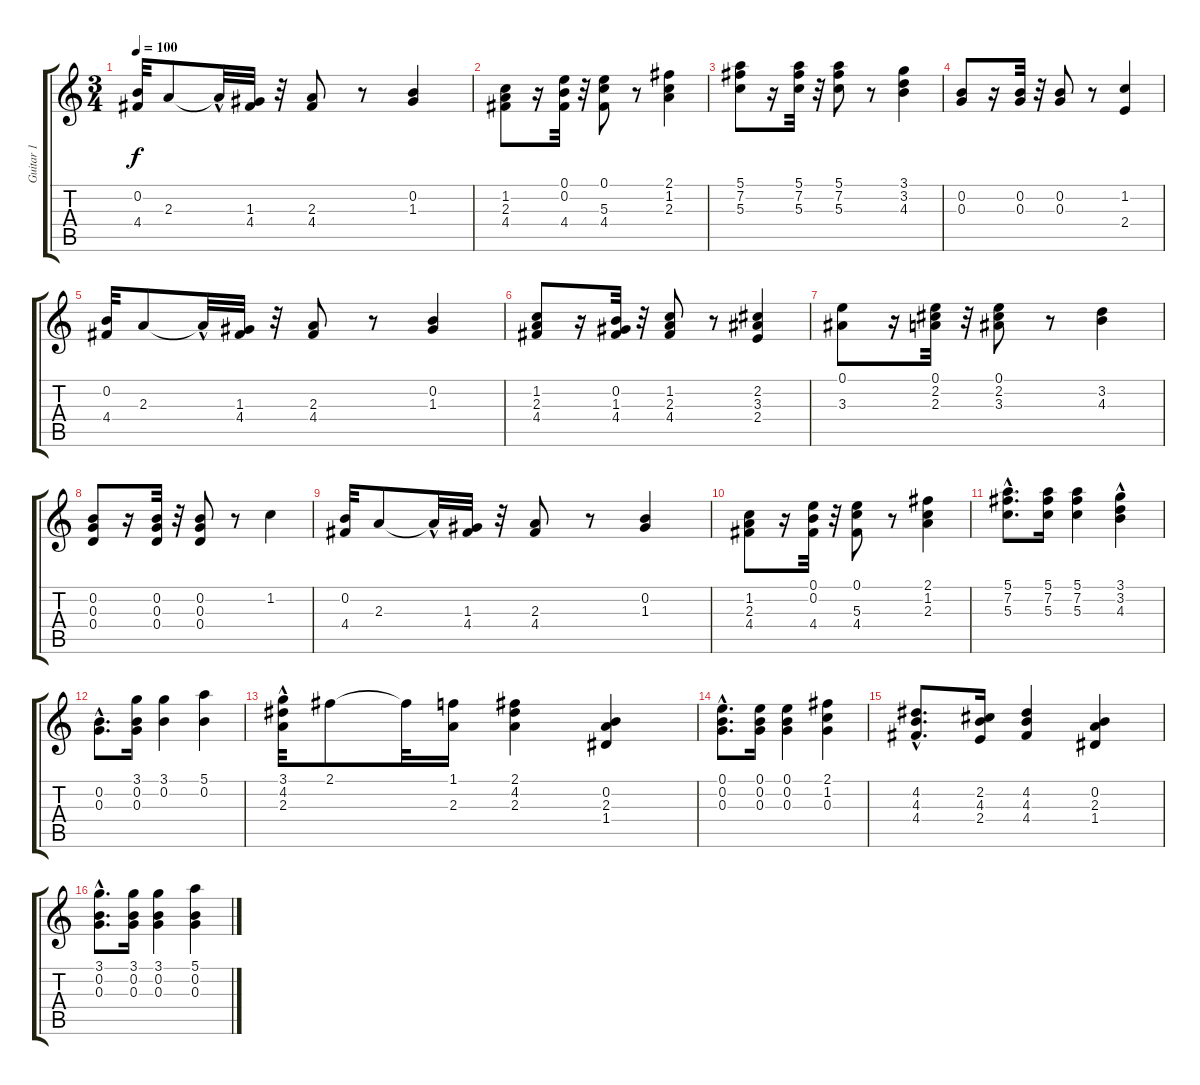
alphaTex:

\track ("Guitar 1" "Guitar 1") {instrument acousticguitarnylon}
\staff {score tabs}
\tuning (E4 B3 G3 D3 A2 E2) {hide}
\ts (3 4)
\tempo 100
\clef g2
\ks c
(0.2 4.4).32{dy f} 2.3.8 2.3{hac t}.32 (1.3 4.4).32 r.32 (2.3 4.4).8 r.8 (0.2 1.3).4 |
(1.2 2.3 4.4).8 r.16 (0.1 0.2 4.4).32 r.32 (0.1 5.3 4.4).8 r.8 (2.1 1.2 2.3).4 |
(5.1 7.2 5.3).8 r.16 (5.1 7.2 5.3).32 r.32 (5.1 7.2 5.3).8 r.8 (3.1 3.2 4.3).4 |
(0.2 0.3).8 r.16 (0.2 0.3).32 r.32 (0.2 0.3).8 r.8 (1.2 2.4).4 |
(0.2 4.4).32 2.3.8 2.3{hac t}.32 (1.3 4.4).32 r.32 (2.3 4.4).8 r.8 (0.2 1.3).4 |
(1.2 2.3 4.4).8 r.16 (0.2 1.3 4.4).32 r.32 (1.2 2.3 4.4).8 r.8 (2.2 3.3 2.4).4 |
(0.1 3.3).8 r.16 (0.1 2.2 2.3).32 r.32 (0.1 2.2 3.3).8 r.8 (3.2 4.3).4 |
(0.2 0.3 0.4).8 r.16 (0.2 0.3 0.4).32 r.32 (0.2 0.3 0.4).8 r.8 1.2.4 |
(0.2 4.4).32 2.3.8 2.3{hac t}.32 (1.3 4.4).32 r.32 (2.3 4.4).8 r.8 (0.2 1.3).4 |
(1.2 2.3 4.4).8 r.16 (0.1 0.2 4.4).32 r.32 (0.1 5.3 4.4).8 r.8 (2.1 1.2 2.3).4 |
(5.1{hac} 7.2{hac} 5.3{hac}).8{d} (5.1 7.2 5.3).16 (5.1 7.2 5.3).4 (3.1{hac} 3.2 4.3).4 |
(0.2{hac} 0.3{hac}).8{d} (3.1 0.2 0.3).16 (3.1 0.2).4 (5.1 0.2).4 |
(3.1 4.2{hac} 2.3{hac}).32 2.1.8 2.1{t}.32 (1.1 2.3).16 (2.1 4.2 2.3).4 (0.2 2.3 1.4).4 |
(0.1{hac} 0.2{hac} 0.3{hac}).8{d} (0.1 0.2 0.3).16 (0.1 0.2 0.3).4 (2.1 1.2 0.3).4 |
(4.2{hac} 4.3{hac} 4.4{hac}).8{d} (2.2 4.3 2.4).16 (4.2 4.3 4.4).4 (0.2 2.3 1.4).4 |
(3.1{hac} 0.2{hac} 0.3{hac}).8{d} (3.1 0.2 0.3).16 (3.1 0.2 0.3).4 (5.1 0.2 0.3).4
